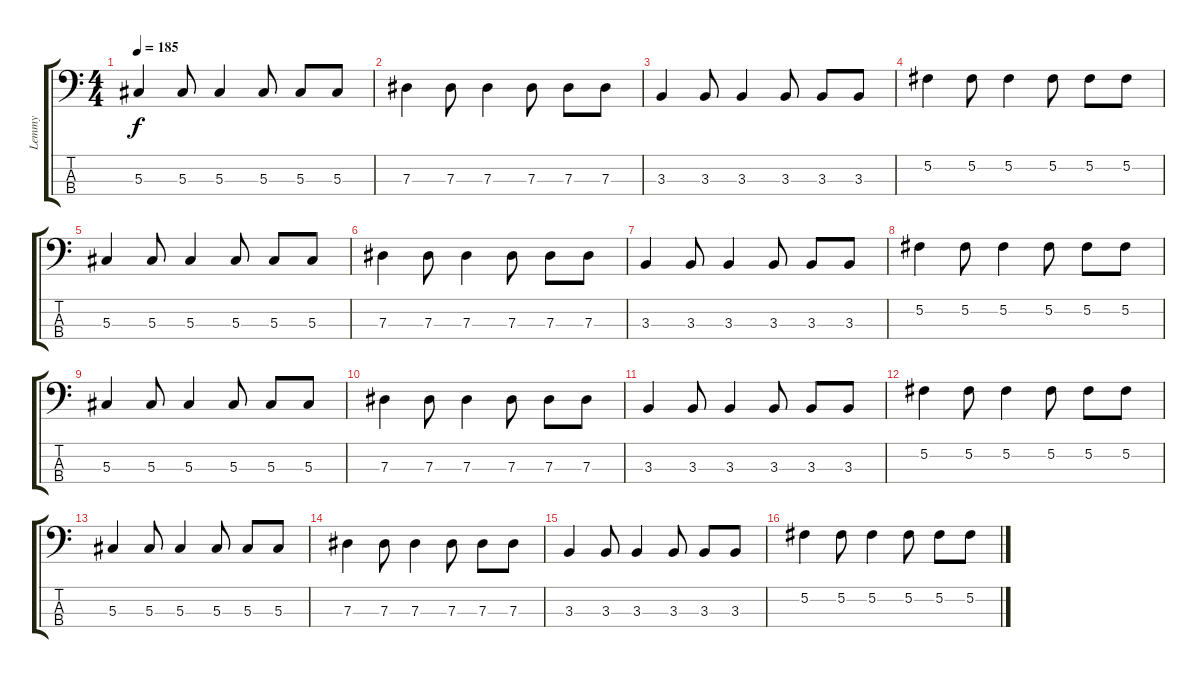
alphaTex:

\track ("Lemmy" "Lemmy") {instrument distortionguitar}
\staff {score tabs}
\tuning (Gb2 Db2 Ab1 Eb1) {hide}
\ts (4 4)
\tempo 185
\clef f4
\ks c
5.3.4{dy f} 5.3.8 5.3.4 5.3.8 5.3.8 5.3.8 |
7.3.4 7.3.8 7.3.4 7.3.8 7.3.8 7.3.8 |
3.3.4 3.3.8 3.3.4 3.3.8 3.3.8 3.3.8 |
5.2.4 5.2.8 5.2.4 5.2.8 5.2.8 5.2.8 |
5.3.4 5.3.8 5.3.4 5.3.8 5.3.8 5.3.8 |
7.3.4 7.3.8 7.3.4 7.3.8 7.3.8 7.3.8 |
3.3.4 3.3.8 3.3.4 3.3.8 3.3.8 3.3.8 |
5.2.4 5.2.8 5.2.4 5.2.8 5.2.8 5.2.8 |
5.3.4 5.3.8 5.3.4 5.3.8 5.3.8 5.3.8 |
7.3.4 7.3.8 7.3.4 7.3.8 7.3.8 7.3.8 |
3.3.4 3.3.8 3.3.4 3.3.8 3.3.8 3.3.8 |
5.2.4 5.2.8 5.2.4 5.2.8 5.2.8 5.2.8 |
5.3.4 5.3.8 5.3.4 5.3.8 5.3.8 5.3.8 |
7.3.4 7.3.8 7.3.4 7.3.8 7.3.8 7.3.8 |
3.3.4 3.3.8 3.3.4 3.3.8 3.3.8 3.3.8 |
5.2.4 5.2.8 5.2.4 5.2.8 5.2.8 5.2.8
